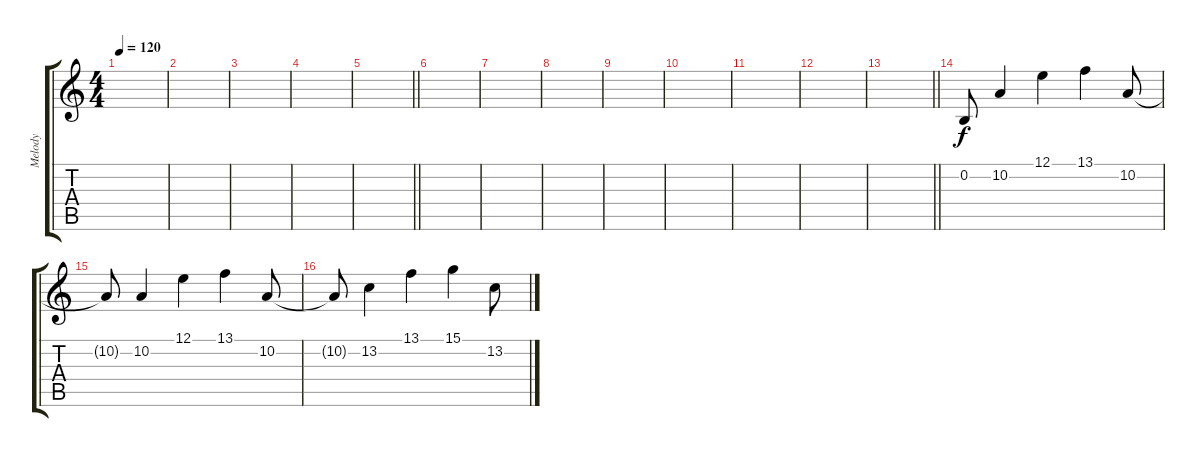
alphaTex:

\track ("Melody" "Melody") {instrument vibraphone}
\staff {score tabs}
\tuning (E4 B3 G3 D3 A2 E2) {hide}
\ts (4 4)
\tempo 120
\clef g2
\ks c
|
|
|
|
\barLineRight lightlight
|
|
|
|
|
|
|
|
\barLineRight lightlight
|
0.2.8 10.2.4 12.1.4 13.1.4 10.2.8 |
10.2{t}.8 10.2.4 12.1.4 13.1.4 10.2.8 |
10.2{t}.8 13.2.4 13.1.4 15.1.4 13.2.8
